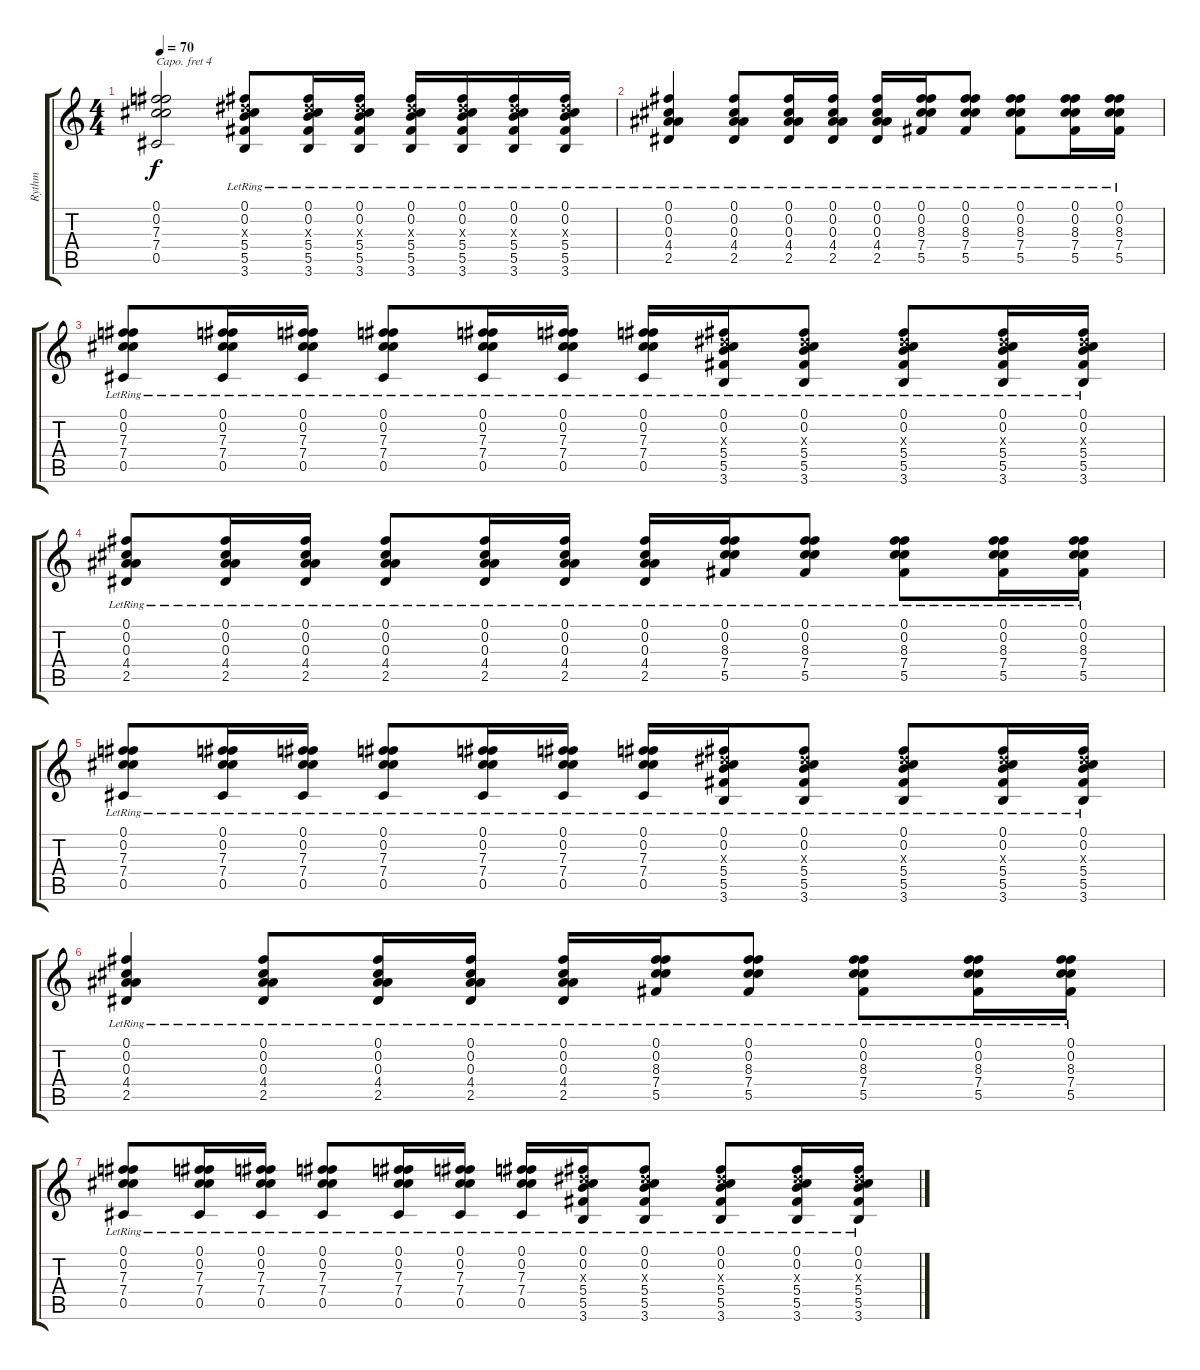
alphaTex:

\track ("Rythm" "Rythm") {instrument acousticguitarsteel}
\staff {score tabs}
\capo 4
\tuning (D4 A3 Gb3 D3 A2 E2) {hide}
\ts (4 4)
\tempo 70
\clef g2
\ks c
(0.1 0.2 7.3 7.4 0.5).2{dy f} (0.1{lr} 0.2{lr} 5.3{x} 5.4{lr} 5.5{lr} 3.6{lr}).8 (0.1{lr} 0.2{lr} 5.3{x} 5.4{lr} 5.5{lr} 3.6{lr}).16 (0.1{lr} 0.2{lr} 5.3{x} 5.4{lr} 5.5{lr} 3.6{lr}).16 (0.1{lr} 0.2{lr} 5.3{x} 5.4{lr} 5.5{lr} 3.6{lr}).16 (0.1{lr} 0.2{lr} 5.3{x} 5.4{lr} 5.5{lr} 3.6{lr}).16 (0.1{lr} 0.2{lr} 5.3{x} 5.4{lr} 5.5{lr} 3.6{lr}).16 (0.1{lr} 0.2{lr} 5.3{x} 5.4{lr} 5.5{lr} 3.6{lr}).16 |
(0.1{lr} 0.2{lr} 0.3{lr} 4.4{lr} 2.5{lr}).4 (0.1{lr} 0.2{lr} 0.3{lr} 4.4{lr} 2.5{lr}).8 (0.1{lr} 0.2{lr} 0.3{lr} 4.4{lr} 2.5{lr}).16 (0.1{lr} 0.2{lr} 0.3{lr} 4.4{lr} 2.5{lr}).16 (0.1{lr} 0.2{lr} 0.3{lr} 4.4{lr} 2.5{lr}).16 (0.1{lr} 0.2{lr} 8.3{lr} 7.4{lr} 5.5{lr}).16 (0.1{lr} 0.2{lr} 8.3{lr} 7.4{lr} 5.5{lr}).8 (0.1{lr} 0.2{lr} 8.3{lr} 7.4{lr} 5.5{lr}).8 (0.1{lr} 0.2{lr} 8.3{lr} 7.4{lr} 5.5{lr}).16 (0.1{lr} 0.2{lr} 8.3{lr} 7.4{lr} 5.5{lr}).16 |
(0.1{lr} 0.2{lr} 7.3{lr} 7.4{lr} 0.5{lr}).8 (0.1{lr} 0.2{lr} 7.3{lr} 7.4{lr} 0.5{lr}).16 (0.1{lr} 0.2{lr} 7.3{lr} 7.4{lr} 0.5{lr}).16 (0.1{lr} 0.2{lr} 7.3{lr} 7.4{lr} 0.5{lr}).8 (0.1{lr} 0.2{lr} 7.3{lr} 7.4{lr} 0.5{lr}).16 (0.1{lr} 0.2{lr} 7.3{lr} 7.4{lr} 0.5{lr}).16 (0.1{lr} 0.2{lr} 7.3{lr} 7.4{lr} 0.5{lr}).16 (0.1{lr} 0.2{lr} 5.3{x} 5.4{lr} 5.5{lr} 3.6{lr}).16 (0.1{lr} 0.2{lr} 5.3{x} 5.4{lr} 5.5{lr} 3.6{lr}).8 (0.1{lr} 0.2{lr} 5.3{x} 5.4{lr} 5.5{lr} 3.6{lr}).8 (0.1{lr} 0.2{lr} 5.3{x} 5.4{lr} 5.5{lr} 3.6{lr}).16 (0.1{lr} 0.2{lr} 5.3{x} 5.4{lr} 5.5{lr} 3.6{lr}).16 |
(0.1{lr} 0.2{lr} 0.3{lr} 4.4{lr} 2.5{lr}).8 (0.1{lr} 0.2{lr} 0.3{lr} 4.4{lr} 2.5{lr}).16 (0.1{lr} 0.2{lr} 0.3{lr} 4.4{lr} 2.5{lr}).16 (0.1{lr} 0.2{lr} 0.3{lr} 4.4{lr} 2.5{lr}).8 (0.1{lr} 0.2{lr} 0.3{lr} 4.4{lr} 2.5{lr}).16 (0.1{lr} 0.2{lr} 0.3{lr} 4.4{lr} 2.5{lr}).16 (0.1{lr} 0.2{lr} 0.3{lr} 4.4{lr} 2.5{lr}).16 (0.1{lr} 0.2{lr} 8.3{lr} 7.4{lr} 5.5{lr}).16 (0.1{lr} 0.2{lr} 8.3{lr} 7.4{lr} 5.5{lr}).8 (0.1{lr} 0.2{lr} 8.3{lr} 7.4{lr} 5.5{lr}).8 (0.1{lr} 0.2{lr} 8.3{lr} 7.4{lr} 5.5{lr}).16 (0.1{lr} 0.2{lr} 8.3{lr} 7.4{lr} 5.5{lr}).16 |
(0.1{lr} 0.2{lr} 7.3{lr} 7.4{lr} 0.5{lr}).8 (0.1{lr} 0.2{lr} 7.3{lr} 7.4{lr} 0.5{lr}).16 (0.1{lr} 0.2{lr} 7.3{lr} 7.4{lr} 0.5{lr}).16 (0.1{lr} 0.2{lr} 7.3{lr} 7.4{lr} 0.5{lr}).8 (0.1{lr} 0.2{lr} 7.3{lr} 7.4{lr} 0.5{lr}).16 (0.1{lr} 0.2{lr} 7.3{lr} 7.4{lr} 0.5{lr}).16 (0.1{lr} 0.2{lr} 7.3{lr} 7.4{lr} 0.5{lr}).16 (0.1{lr} 0.2{lr} 5.3{x} 5.4{lr} 5.5{lr} 3.6{lr}).16 (0.1{lr} 0.2{lr} 5.3{x} 5.4{lr} 5.5{lr} 3.6{lr}).8 (0.1{lr} 0.2{lr} 5.3{x} 5.4{lr} 5.5{lr} 3.6{lr}).8 (0.1{lr} 0.2{lr} 5.3{x} 5.4{lr} 5.5{lr} 3.6{lr}).16 (0.1{lr} 0.2{lr} 5.3{x} 5.4{lr} 5.5{lr} 3.6{lr}).16 |
(0.1{lr} 0.2{lr} 0.3{lr} 4.4{lr} 2.5{lr}).4 (0.1{lr} 0.2{lr} 0.3{lr} 4.4{lr} 2.5{lr}).8 (0.1{lr} 0.2{lr} 0.3{lr} 4.4{lr} 2.5{lr}).16 (0.1{lr} 0.2{lr} 0.3{lr} 4.4{lr} 2.5{lr}).16 (0.1{lr} 0.2{lr} 0.3{lr} 4.4{lr} 2.5{lr}).16 (0.1{lr} 0.2{lr} 8.3{lr} 7.4{lr} 5.5{lr}).16 (0.1{lr} 0.2{lr} 8.3{lr} 7.4{lr} 5.5{lr}).8 (0.1{lr} 0.2{lr} 8.3{lr} 7.4{lr} 5.5{lr}).8 (0.1{lr} 0.2{lr} 8.3{lr} 7.4{lr} 5.5{lr}).16 (0.1{lr} 0.2{lr} 8.3{lr} 7.4{lr} 5.5{lr}).16 |
(0.1{lr} 0.2{lr} 7.3{lr} 7.4{lr} 0.5{lr}).8 (0.1{lr} 0.2{lr} 7.3{lr} 7.4{lr} 0.5{lr}).16 (0.1{lr} 0.2{lr} 7.3{lr} 7.4{lr} 0.5{lr}).16 (0.1{lr} 0.2{lr} 7.3{lr} 7.4{lr} 0.5{lr}).8 (0.1{lr} 0.2{lr} 7.3{lr} 7.4{lr} 0.5{lr}).16 (0.1{lr} 0.2{lr} 7.3{lr} 7.4{lr} 0.5{lr}).16 (0.1{lr} 0.2{lr} 7.3{lr} 7.4{lr} 0.5{lr}).16 (0.1{lr} 0.2{lr} 5.3{x} 5.4{lr} 5.5{lr} 3.6{lr}).16 (0.1{lr} 0.2{lr} 5.3{x} 5.4{lr} 5.5{lr} 3.6{lr}).8 (0.1{lr} 0.2{lr} 5.3{x} 5.4{lr} 5.5{lr} 3.6{lr}).8 (0.1{lr} 0.2{lr} 5.3{x} 5.4{lr} 5.5{lr} 3.6{lr}).16 (0.1{lr} 0.2{lr} 5.3{x} 5.4{lr} 5.5{lr} 3.6{lr}).16
